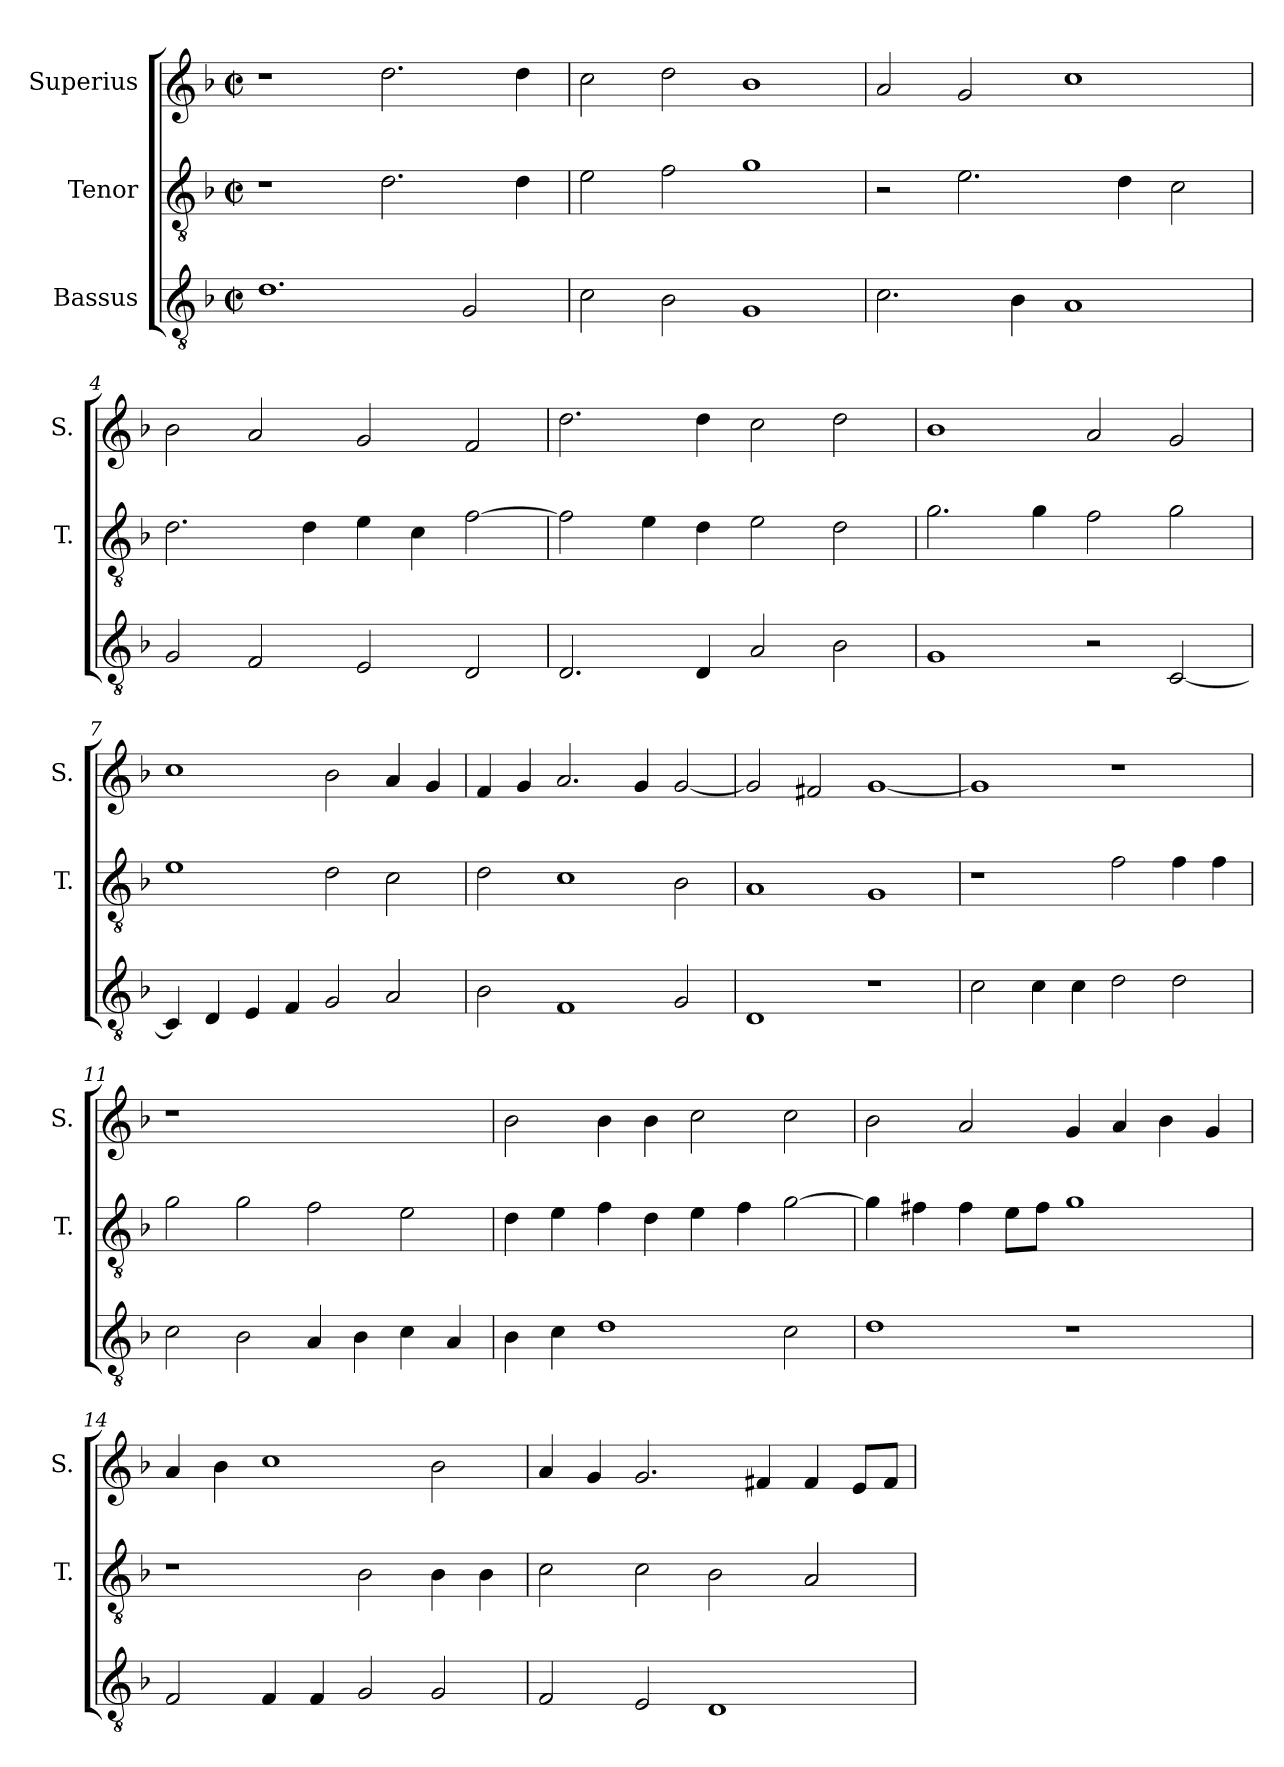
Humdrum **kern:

**kern	**kern	**kern
*part3	*part2	*part1
*staff3	*staff2	*staff1
*I"Bassus	*I"Tenor	*I"Superius
*	*I'T.	*I'S.
!!LO:PB:g=z
*clefGv2	*clefGv2	*clefG2
*ITrd7c12	*ITrd7c12	*
*k[b-]	*k[b-]	*k[b-]
*F:	*F:	*F:
*M2/2	*M2/2	*M2/2
*met(c|)	*met(c|)	*met(c|)
=1	=1	=1
1.Di	1r	1r
.	2.Di\	2.ddi\
2GGi/	.	.
.	4Di\	4ddi\
=2	=2	=2
2Ci\	2Ei\	2cci\
2BB-i\	2Fi\	2ddi\
1GGi	1Gi	1b-i
=3	=3	=3
2.Ci\	2r	2ai/
.	2.Ei\	2gi/
4BB-i\	.	.
1AAi	.	1cci
.	4Di\	.
.	2Ci\	.
=4	=4	=4
2GGi/	2.Di\	2b-i\
2FFi/	.	2ai/
.	4Di\	.
2EEi/	4Ei\	2gi/
.	4Ci\	.
2DDi/	[>2Fi\	2fi/
=5	=5	=5
2.DDi/	2Fi\]	2.ddi\
.	4Ei\	.
4DDi/	4Di\	4ddi\
2AAi/	2Ei\	2cci\
2BB-i\	2Di\	2ddi\
!!LO:LB:g=z
=6	=6	=6
1GGi	2.Gi\	1b-i
.	4Gi\	.
2r	2Fi\	2ai/
[<2CCi/	2Gi\	2gi/
=7	=7	=7
4CCi/]	1Ei	1cci
4DDi/	.	.
4EEi/	.	.
4FFi/	.	.
2GGi/	2Di\	2b-i\
2AAi/	2Ci\	4ai/
.	.	4gi/
=8	=8	=8
2BB-i\	2Di\	4fi/
.	.	4gi/
1FFi	1Ci	2.ai/
.	.	4gi/
2GGi/	2BB-i\	[<2gi/
=9	=9	=9
1DDi	1AAi	2gi/]
.	.	2f#Xi/
1r	1GGi	[<1gi
=10	=10	=10
2Ci\	1r	1gi]
4Ci\	.	.
4Ci\	.	.
2Di\	2Fi\	1r
2Di\	4Fi\	.
.	4Fi\	.
!!LO:LB:g=z
=11	=11	=11
!	!	!LO:N:vis=1
2Ci\	2Gi\	1r
2BB-i\	2Gi\	.
4AAi/	2Fi\	1ryy
4BB-i\	.	.
4Ci\	2Ei\	.
4AAi/	.	.
=12	=12	=12
4BB-i\	4Di\	2b-i\
4Ci\	4Ei\	.
1Di	4Fi\	4b-i\
.	4Di\	4b-i\
.	4Ei\	2cci\
.	4Fi\	.
2Ci\	[>2Gi\	2cci\
=13	=13	=13
1Di	4Gi\]	2b-i\
.	4F#Xi\	.
.	4F#i\	2ai/
.	8Ei\L	.
.	8F#i\J	.
1r	1Gi	4gi/
.	.	4ai/
.	.	4b-i\
.	.	4gi/
=14	=14	=14
2FFi/	1r	4ai/
.	.	4b-i\
4FFi/	.	1cci
4FFi/	.	.
2GGi/	2BB-i\	.
2GGi/	4BB-i\	2b-i\
.	4BB-i\	.
!!LO:PB:g=z
=15	=15	=15
2FFi/	2Ci\	4ai/
.	.	4gi/
2EEi/	2Ci\	2.gi/
1DDi	2BB-i\	.
.	.	4f#Xi/
.	2AAi/	4f#i/
.	.	8ei/L
.	.	8f#i/J
=	=	=
*-	*-	*-
